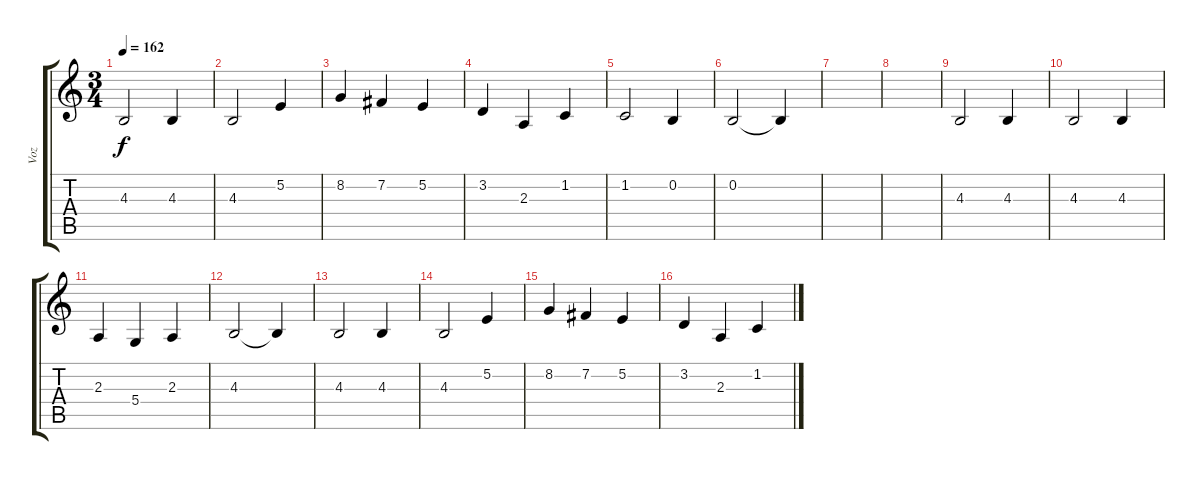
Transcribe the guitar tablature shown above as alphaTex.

\track ("Voz" "Voz") {instrument flute}
\staff {score tabs}
\tuning (E4 B3 G3 D3 A2 E2) {hide}
\ts (3 4)
\tempo 162
\clef g2
\ks c
4.3.2{dy f} 4.3.4 |
4.3.2 5.2.4 |
8.2.4 7.2.4 5.2.4 |
3.2.4 2.3.4 1.2.4 |
1.2.2 0.2.4 |
0.2.2 0.2{t}.4 |
|
|
4.3.2 4.3.4 |
4.3.2 4.3.4 |
2.3.4 5.4.4 2.3.4 |
4.3.2 4.3{t}.4 |
4.3.2 4.3.4 |
4.3.2 5.2.4 |
8.2.4 7.2.4 5.2.4 |
3.2.4 2.3.4 1.2.4
